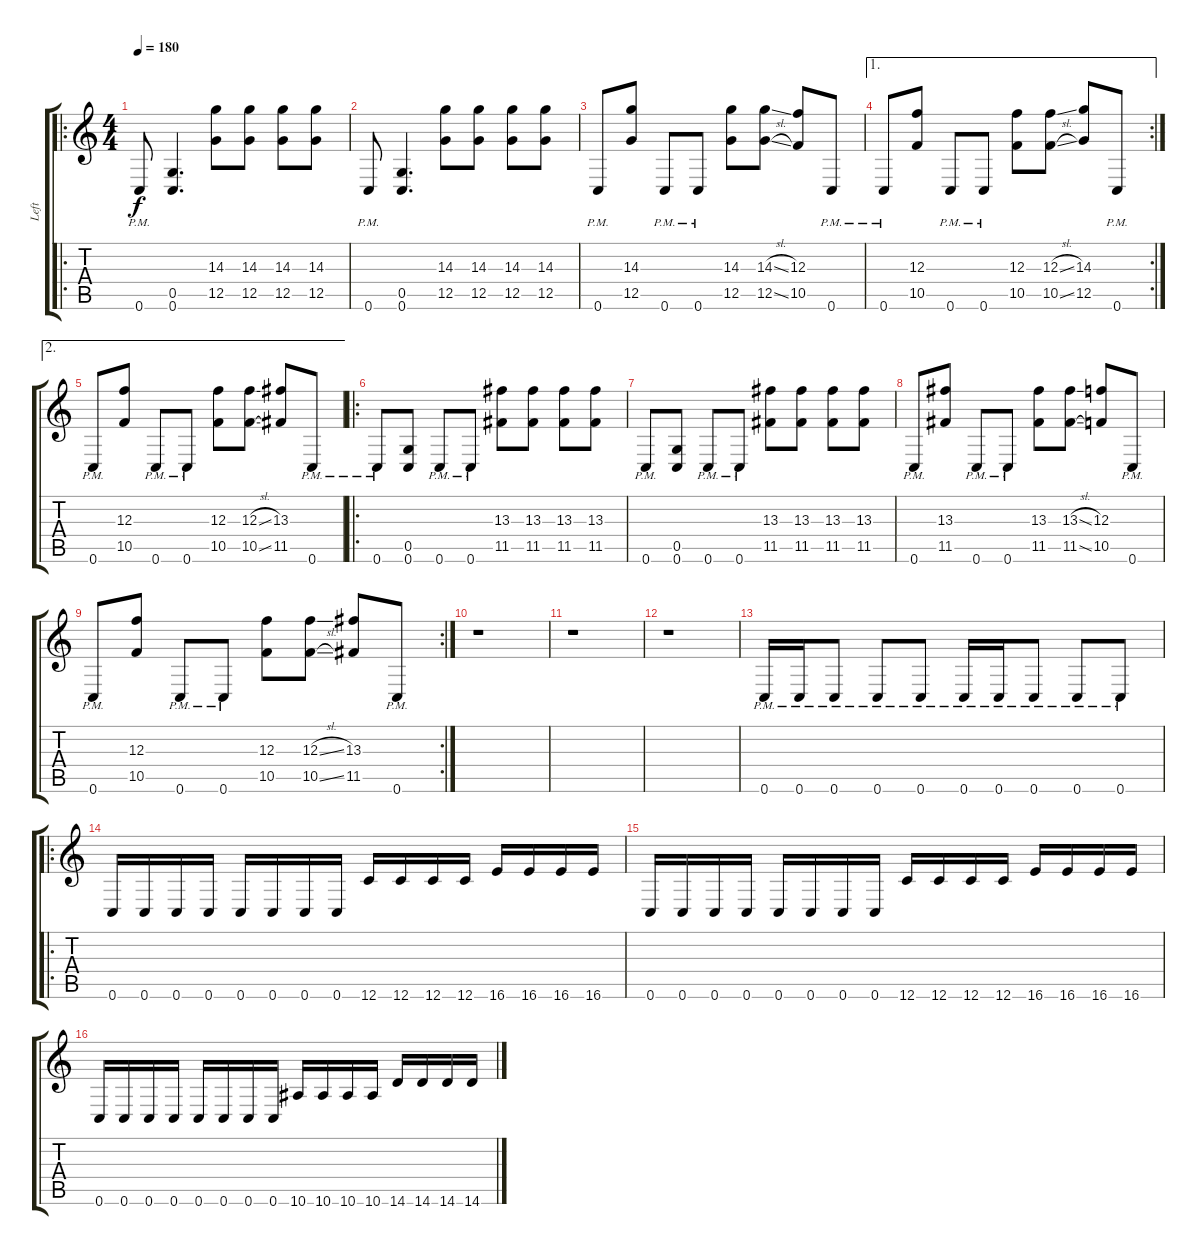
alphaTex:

\track ("Left" "Left") {instrument acousticguitarsteel}
\staff {score tabs}
\tuning (D4 A3 F3 C3 G2 C2) {hide}
\ro
\ts (4 4)
\tempo 180
\clef g2
\ks c
0.6{pm}.8{dy f} (0.5 0.6).4{d} (14.3 12.5).8 (14.3 12.5).8 (14.3 12.5).8 (14.3 12.5).8 |
0.6{pm}.8 (0.5 0.6).4{d} (14.3 12.5).8 (14.3 12.5).8 (14.3 12.5).8 (14.3 12.5).8 |
0.6{pm}.8 (14.3 12.5).8 0.6{pm}.8 0.6{pm}.8 (14.3 12.5).8 (14.3{sl} 12.5{sl}).8 (12.3 10.5).8 0.6{pm}.8 |
\ae 1
\rc 2
0.6{pm}.8 (12.3 10.5).8 0.6{pm}.8 0.6{pm}.8 (12.3 10.5).8 (12.3{sl} 10.5{sl}).8 (14.3 12.5).8 0.6{pm}.8 |
\ae 2
0.6{pm}.8 (12.3 10.5).8 0.6{pm}.8 0.6{pm}.8 (12.3 10.5).8 (12.3{sl} 10.5{sl}).8 (13.3 11.5).8 0.6{pm}.8 |
\ro
0.6{pm}.8 (0.5 0.6).8 0.6{pm}.8 0.6{pm}.8 (13.3 11.5).8 (13.3 11.5).8 (13.3 11.5).8 (13.3 11.5).8 |
0.6{pm}.8 (0.5 0.6).8 0.6{pm}.8 0.6{pm}.8 (13.3 11.5).8 (13.3 11.5).8 (13.3 11.5).8 (13.3 11.5).8 |
0.6{pm}.8 (13.3 11.5).8 0.6{pm}.8 0.6{pm}.8 (13.3 11.5).8 (13.3{sl} 11.5{sl}).8 (12.3 10.5).8 0.6{pm}.8 |
\rc 2
0.6{pm}.8 (12.3 10.5).8 0.6{pm}.8 0.6{pm}.8 (12.3 10.5).8 (12.3{sl} 10.5{sl}).8 (13.3 11.5).8 0.6{pm}.8 |
r.1 |
r.1 |
r.1 |
0.6{pm}.16 0.6{pm}.16 0.6{pm}.8 0.6{pm}.8 0.6{pm}.8 0.6{pm}.16 0.6{pm}.16 0.6{pm}.8 0.6{pm}.8 0.6{pm}.8 |
\ro
0.6.16 0.6.16 0.6.16 0.6.16 0.6.16 0.6.16 0.6.16 0.6.16 12.6.16 12.6.16 12.6.16 12.6.16 16.6.16 16.6.16 16.6.16 16.6.16 |
0.6.16 0.6.16 0.6.16 0.6.16 0.6.16 0.6.16 0.6.16 0.6.16 12.6.16 12.6.16 12.6.16 12.6.16 16.6.16 16.6.16 16.6.16 16.6.16 |
0.6.16 0.6.16 0.6.16 0.6.16 0.6.16 0.6.16 0.6.16 0.6.16 10.6.16 10.6.16 10.6.16 10.6.16 14.6.16 14.6.16 14.6.16 14.6.16
